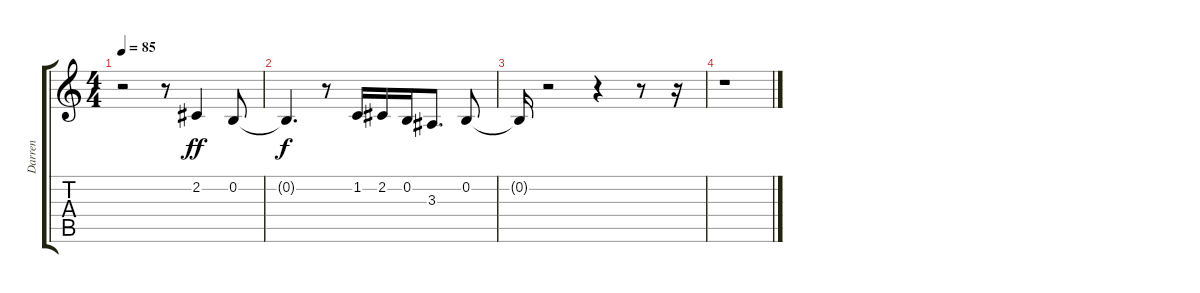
\track ("Darren" "Darren") {instrument lead3calliope}
\staff {score tabs}
\tuning (E4 B3 G3 D3 A2 E2) {hide}
\ts (4 4)
\tempo 85
\clef g2
\ks c
r.2{dy f} r.8 2.2.4{dy ff volume 14} 0.2.8{volume 12} |
0.2{t}.4{d dy f} r.8 1.2.16{volume 8} 2.2.16{volume 7} 0.2.16{volume 7} 3.3.8{d volume 6} 0.2.8{volume 5} |
0.2{t}.16 r.2 r.4 r.8 r.16 |
r.1
